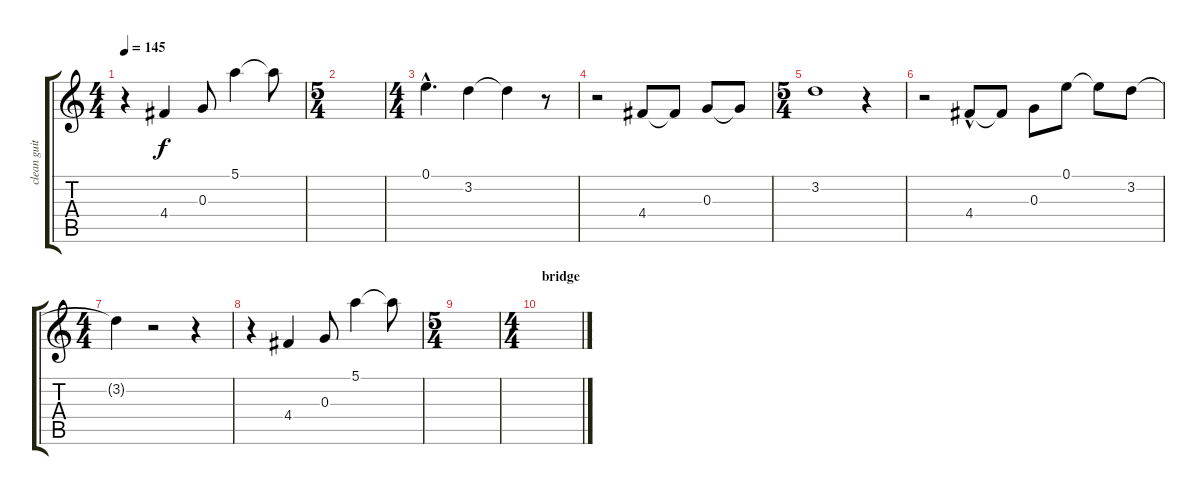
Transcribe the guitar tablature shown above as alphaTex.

\track ("clean guitar" "clean guit") {instrument electricguitarclean}
\staff {score tabs}
\tuning (E4 B3 G3 D3 A2 E2) {hide}
\ts (4 4)
\tempo 145
\clef g2
\ks c
r.4{dy f} 4.4.4 0.3.8 5.1.4 5.1{t}.8 |
\ts (5 4)
|
\ts (4 4)
0.1{hac}.4{d} 3.2.4 3.2{t}.4 r.8 |
r.2 4.4.8 4.4{t}.8 0.3.8 0.3{t}.8 |
\ts (5 4)
3.2.1 r.4 |
r.2 4.4{hac}.8 4.4{t}.8 0.3.8 0.1.8 0.1{t}.8 3.2.8 |
\ts (4 4)
3.2{t}.4 r.2 r.4 |
r.4 4.4.4 0.3.8 5.1.4 5.1{t}.8 |
\ts (5 4)
|
\ts (4 4)
\section ("" "bridge")
